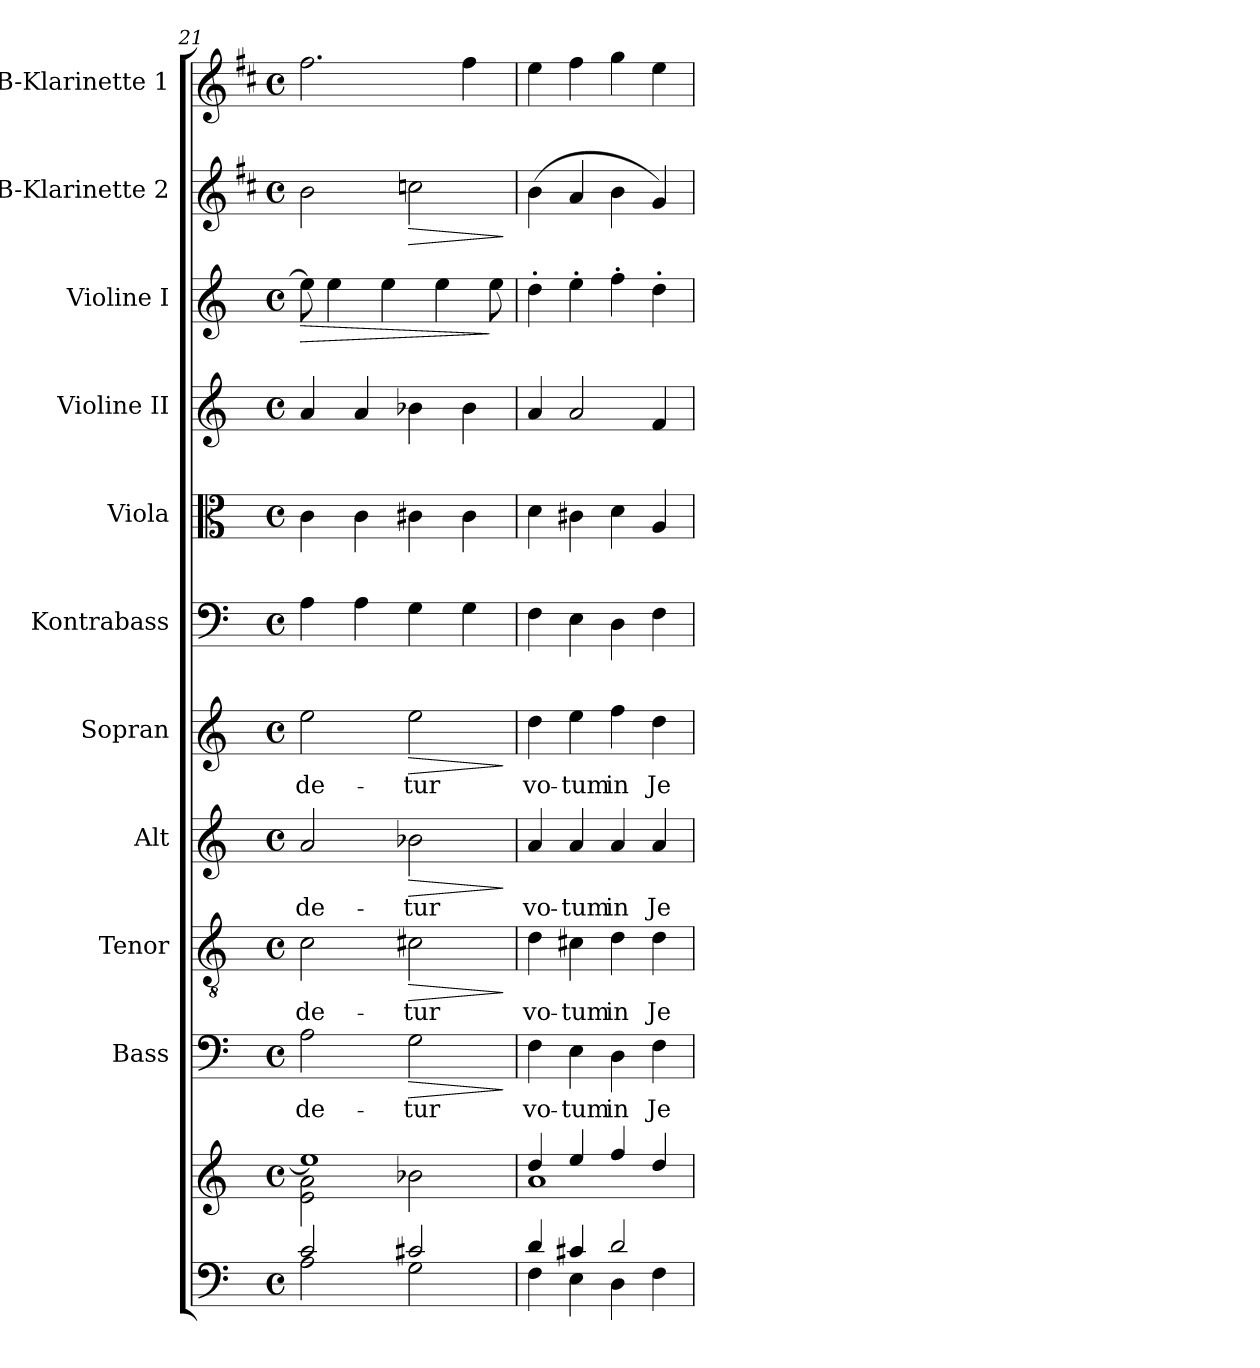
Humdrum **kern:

**kern	**kern	**kern	**text	**dynam	**kern	**text	**dynam	**kern	**text	**dynam	**kern	**text	**dynam	**kern	**kern	**kern	**kern	**dynam	**kern	**dynam	**kern
*part11	*part11	*part10	*part10	*part10	*part9	*part9	*part9	*part8	*part8	*part8	*part7	*part7	*part7	*part6	*part5	*part4	*part3	*part3	*part2	*part2	*part1
*staff12	*staff11	*staff10	*staff10	*staff10	*staff9	*staff9	*staff9	*staff8	*staff8	*staff8	*staff7	*staff7	*staff7	*staff6	*staff5	*staff4	*staff3	*staff3	*staff2	*staff2	*staff1
*	*	*I"Bass	*	*	*I"Tenor	*	*	*I"Alt	*	*	*I"Sopran	*	*	*I"Kontrabass	*I"Viola	*I"Violine II	*I"Violine I	*	*I"B-Klarinette 2	*	*I"B-Klarinette 1
*	*	*I'B.	*	*	*I'T.	*	*	*I'A.	*	*	*I'S.	*	*	*I'Kb.	*I'Vla.	*I'Vl. II	*I'Vl. I	*	*I'B Kl. 2	*	*I'B Kl. 1
*clefF4	*clefG2	*clefF4	*	*	*clefGv2	*	*	*clefG2	*	*	*clefG2	*	*	*clefF4	*clefC3	*clefG2	*clefG2	*	*clefG2	*	*clefG2
*	*	*	*	*	*	*	*	*	*	*	*	*	*	*ITrd7c12	*	*	*	*	*ITrd1c2	*	*ITrd1c2
*k[]	*k[]	*k[]	*	*	*k[]	*	*	*k[]	*	*	*k[]	*	*	*k[]	*k[]	*k[]	*k[]	*	*k[]	*	*k[]
*C:	*C:	*C:	*	*	*C:	*	*	*C:	*	*	*C:	*	*	*C:	*C:	*C:	*C:	*	*C:	*	*C:
*M4/4	*M4/4	*M4/4	*	*	*M4/4	*	*	*M4/4	*	*	*M4/4	*	*	*M4/4	*M4/4	*M4/4	*M4/4	*	*M4/4	*	*M4/4
*met(c)	*met(c)	*met(c)	*	*	*met(c)	*	*	*met(c)	*	*	*met(c)	*	*	*met(c)	*met(c)	*met(c)	*met(c)	*	*met(c)	*	*met(c)
=21	=21	=21	=21	=21	=21	=21	=21	=21	=21	=21	=21	=21	=21	=21	=21	=21	=21	=21	=21	=21	=21
*^	*^	*	*	*	*	*	*	*	*	*	*	*	*	*	*	*	*	*	*	*	*
!	!	!	!	!	!LO:LY:b	!	!	!LO:LY:b	!	!	!LO:LY:b	!	!	!LO:LY:b	!	!	!	!	!	!LO:HP:b	!	!	!
2c/	2A\	1ee]	2e\ 2a\	2A\	-de-	.	2c\	-de-	.	2a/	-de-	.	2ee\	-de-	.	4AA\	4c\	4a/	8ee\]	>	2a\	.	2.ee\
.	.	.	.	.	.	.	.	.	.	.	.	.	.	.	.	.	.	.	4ee\	.	.	.	.
.	.	.	.	.	.	.	.	.	.	.	.	.	.	.	.	4AA\	4c\	4a/	.	.	.	.	.
.	.	.	.	.	.	.	.	.	.	.	.	.	.	.	.	.	.	.	4ee\	.	.	.	.
!	!	!	!	!	!LO:LY:b	!LO:HP:b	!	!LO:LY:b	!LO:HP:b	!	!LO:LY:b	!LO:HP:b	!	!LO:LY:b	!LO:HP:b	!	!	!	!	!	!	!LO:HP:b	!
2c#X/	2G\	.	2b-X\	2G\	-tur	>	2c#X\	-tur	>	2b-X\	-tur	>	2ee\	-tur	>	4GG\	4c#X\	4b-X\	.	.	2b-X\	>	.
.	.	.	.	.	.	.	.	.	.	.	.	.	.	.	.	.	.	.	4ee\	.	.	.	.
.	.	.	.	.	.	.	.	.	.	.	.	.	.	.	.	4GG\	4c#\	4b-\	.	.	.	.	4ee\
.	.	.	.	.	.	.	.	.	.	.	.	.	.	.	.	.	.	.	8ee\	]	.	.	.
*v	*v	*	*	*	*	*	*	*	*	*	*	*	*	*	*	*	*	*	*	*	*	*	*
*	*v	*v	*	*	*	*	*	*	*	*	*	*	*	*	*	*	*	*	*	*	*	*
.	.	.	.	]	.	.	]	.	.	]	.	.	]	.	.	.	.	.	.	]	.
=22	=22	=22	=22	=22	=22	=22	=22	=22	=22	=22	=22	=22	=22	=22	=22	=22	=22	=22	=22	=22	=22
*^	*^	*	*	*	*	*	*	*	*	*	*	*	*	*	*	*	*	*	*	*	*
!	!	!	!	!	!LO:LY:b	!	!	!LO:LY:b	!	!	!LO:LY:b	!	!	!LO:LY:b	!	!	!	!	!	!	!	!	!
4d/	4F\	4dd/	1a	4F\	vo-	.	4d\	vo-	.	4a/	vo-	.	4dd\	vo-	.	4FF\	4d\	4a/	4dd'>\	.	(>4a\	.	4dd\
!	!	!	!	!	!LO:LY:b	!	!	!LO:LY:b	!	!	!LO:LY:b	!	!	!LO:LY:b	!	!	!	!	!	!	!	!	!
4c#X/	4E\	4ee/	.	4E\	-tum	.	4c#X\	-tum	.	4a/	-tum	.	4ee\	-tum	.	4EE\	4c#X\	2a/	4ee'>\	.	4g/	.	4ee\
!	!	!	!	!	!LO:LY:b	!	!	!LO:LY:b	!	!	!LO:LY:b	!	!	!LO:LY:b	!	!	!	!	!	!	!	!	!
2d/	4D\	4ff/	.	4D\	in	.	4d\	in	.	4a/	in	.	4ff\	in	.	4DD\	4d\	.	4ff'>\	.	4a\	.	4ff\
!	!	!	!	!	!LO:LY:b	!	!	!LO:LY:b	!	!	!LO:LY:b	!	!	!LO:LY:b	!	!	!	!	!	!	!	!	!
.	4F\	4dd/	.	4F\	Je-	.	4d\	Je-	.	4a/	Je-	.	4dd\	Je-	.	4FF\	4A/	4f/	4dd'>\	.	4f/)	.	4dd\
*v	*v	*	*	*	*	*	*	*	*	*	*	*	*	*	*	*	*	*	*	*	*	*	*
*	*v	*v	*	*	*	*	*	*	*	*	*	*	*	*	*	*	*	*	*	*	*	*
=	=	=	=	=	=	=	=	=	=	=	=	=	=	=	=	=	=	=	=	=	=
*-	*-	*-	*-	*-	*-	*-	*-	*-	*-	*-	*-	*-	*-	*-	*-	*-	*-	*-	*-	*-	*-
